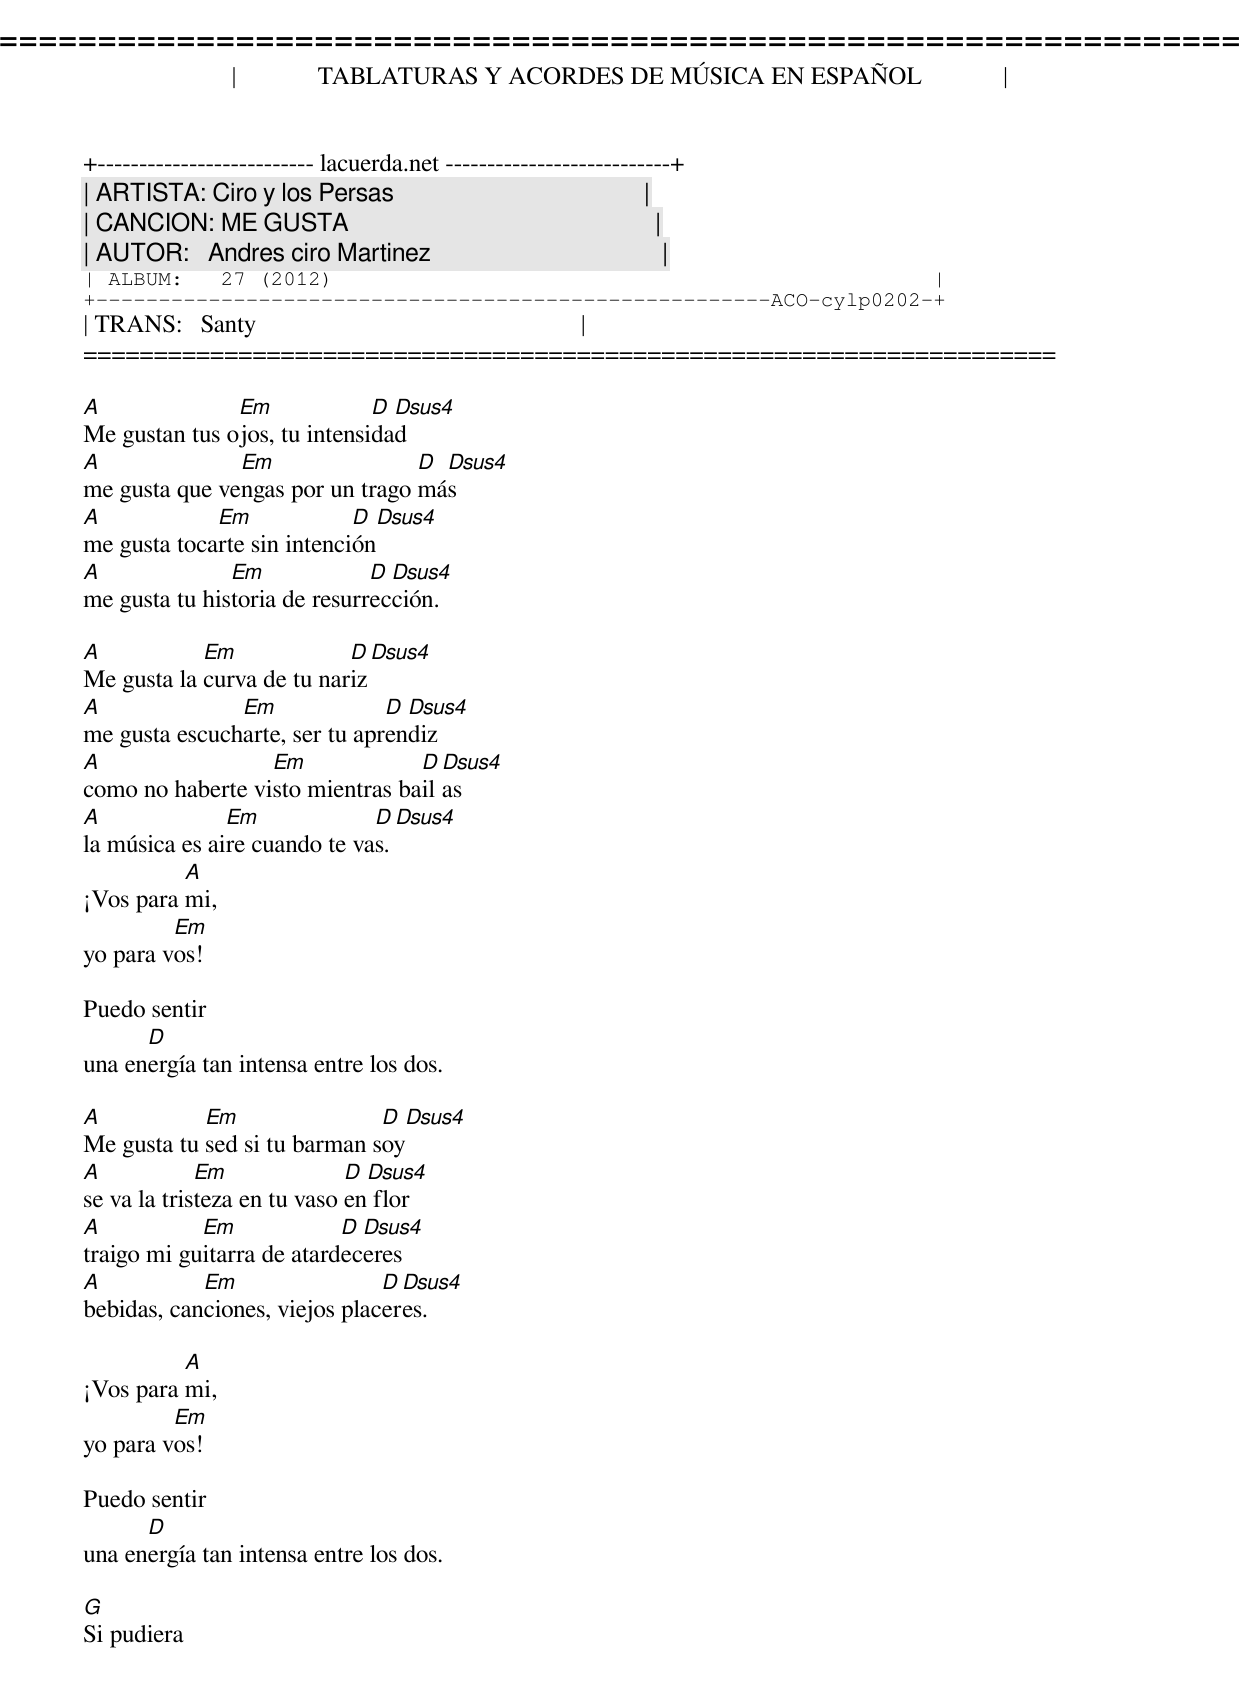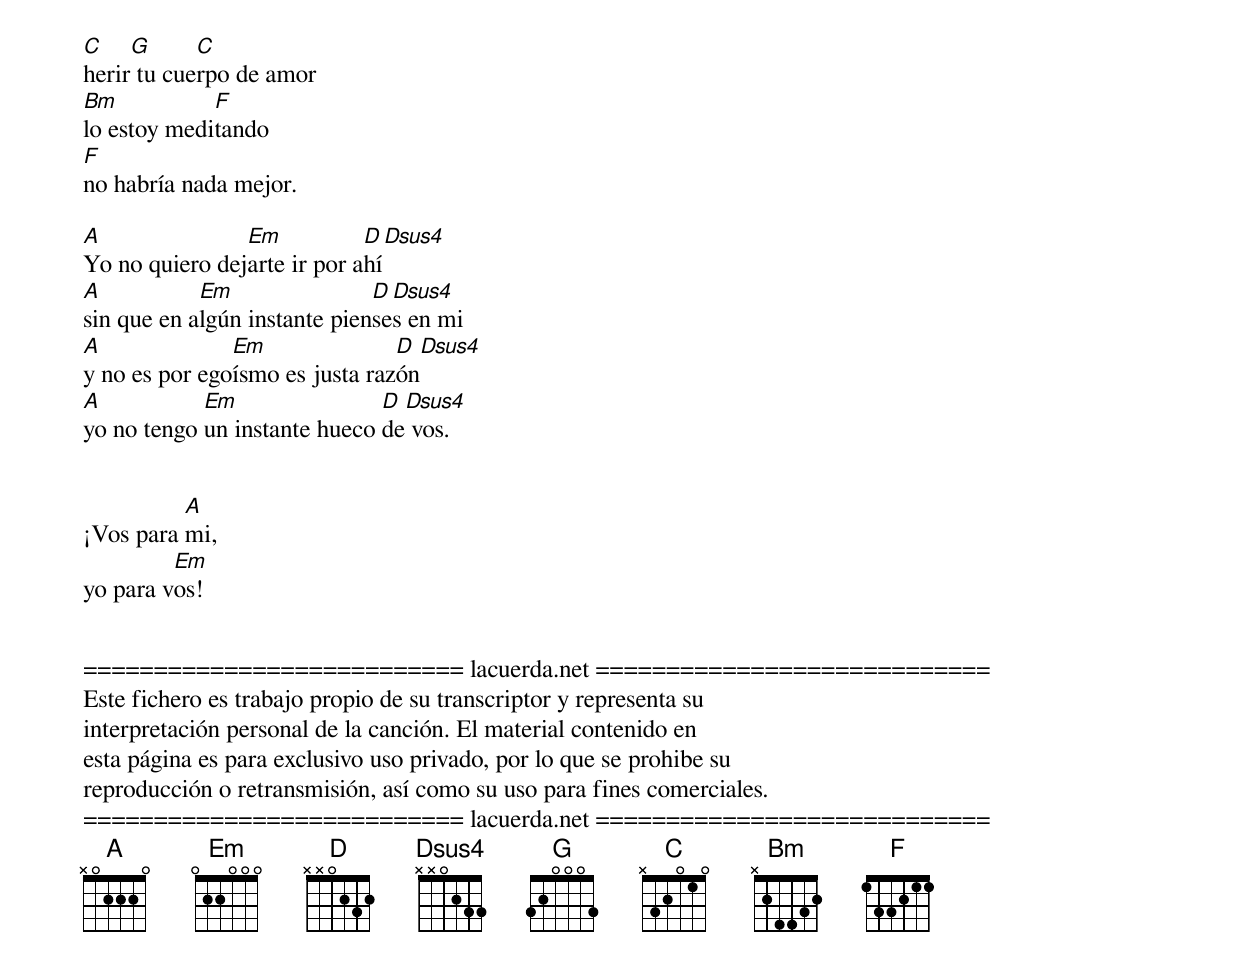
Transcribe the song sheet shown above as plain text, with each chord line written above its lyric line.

=====================================================================
|             TABLATURAS Y ACORDES DE MÚSICA EN ESPAÑOL             |
+-------------------------- lacuerda.net ---------------------------+
| ARTISTA: Ciro y los Persas                                        |
| CANCION: ME GUSTA                                                 |
| AUTOR:   Andres ciro Martinez                                     |
| ALBUM:   27 (2012)                                                |
+------------------------------------------------------ACO-cylp0202-+
| TRANS:   Santy                                                    |
=====================================================================

A              Em             D Dsus4
Me gustan tus ojos, tu intensidad
A              Em                D Dsus4
me gusta que vengas por un trago más
A            Em             D Dsus4
me gusta tocarte sin intención
A              Em             D Dsus4
me gusta tu historia de resurrección.

A           Em             D Dsus4
Me gusta la curva de tu nariz
A              Em              D Dsus4
me gusta escucharte, ser tu aprendiz
A                 Em             D Dsus4
como no haberte visto mientras bailas
A              Em             D Dsus4
la música es aire cuando te vas.
          A
¡Vos para mi,
         Em
yo para vos!

Puedo sentir
      D
una energía tan intensa entre los dos.

A           Em                D Dsus4
Me gusta tu sed si tu barman soy
A            Em              D Dsus4
se va la tristeza en tu vaso en flor
A           Em             D Dsus4
traigo mi guitarra de atardeceres
A           Em                 D Dsus4
bebidas, canciones, viejos placeres.

          A
¡Vos para mi,
         Em
yo para vos!

Puedo sentir
      D
una energía tan intensa entre los dos.

G
Si pudiera
C    G      C
herir tu cuerpo de amor
Bm           F
lo estoy meditando
F
no habría nada mejor.

A               Em           D Dsus4
Yo no quiero dejarte ir por ahí
A           Em                D Dsus4
sin que en algún instante pienses en mi
A              Em               D Dsus4
y no es por egoísmo es justa razón
A           Em                D Dsus4
yo no tengo un instante hueco de vos.


          A
¡Vos para mi,
         Em
yo para vos!


=========================== lacuerda.net ============================
Este fichero es trabajo propio de su transcriptor y representa su
interpretación personal de la canción. El material contenido en
esta página es para exclusivo uso privado, por lo que se prohibe su
reproducción o retransmisión, así como su uso para fines comerciales.
=========================== lacuerda.net ============================
